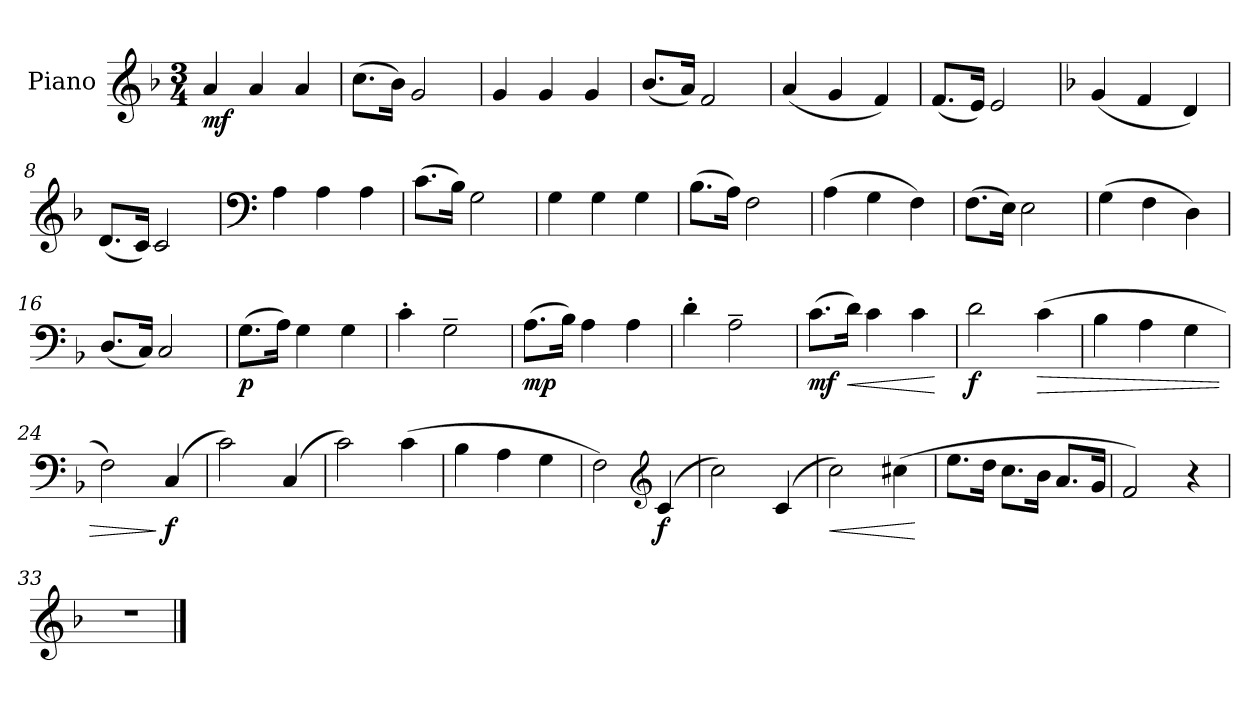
**kern	**dynam
*part1	*part1
*staff1	*staff1
*I"Piano	*
*I'Pno.	*
*clefG2	*
*k[b-]	*
*M3/4	*
*MM100	*
=1	=1
!	!LO:DY:b
4a/	mf
4a/	.
4a/	.
=2	=2
(>8.cc\L	.
16b-\Jk)	.
2g/	.
=3	=3
4g/	.
4g/	.
4g/	.
=4	=4
(<8.b-/L	.
16a/Jk)	.
2f/	.
=5	=5
(<4a/	.
4g/	.
4f/)	.
=6	=6
(<8.f/L	.
16e/Jk)	.
2e/	.
!!LO:LB:g=z
=7	=7
*k[b-]	*
(<4g/	.
4f/	.
4d/)	.
=8	=8
(<8.d/L	.
16c/Jk)	.
2c/	.
=9	=9
*clefF4	*
4A\	.
4A\	.
4A\	.
=10	=10
(>8.c\L	.
16B-\Jk)	.
2G\	.
=11	=11
4G\	.
4G\	.
4G\	.
=12	=12
(>8.B-\L	.
16A\Jk)	.
2F\	.
!!LO:LB:g=z
=13	=13
(>4A\	.
4G\	.
4F\)	.
=14	=14
(>8.F\L	.
16E\Jk)	.
2E\	.
=15	=15
(>4G\	.
4F\	.
4D\)	.
=16	=16
(<8.D/L	.
16C/Jk)	.
2C/	.
=17	=17
!	!LO:DY:b
(>8.G\L	p
16A\Jk)	.
4G\	.
4G\	.
=18	=18
4c'\	.
2G~\	.
!!LO:LB:g=z
=19	=19
!	!LO:DY:b
(>8.A\L	mp
16B-\Jk)	.
4A\	.
4A\	.
=20	=20
4d'\	.
2A~\	.
=21	=21
!	!LO:DY:b
(>8.c\L	mf
!	!LO:HP:b
16d\Jk)	<
4c\	.
4c\	.
.	[
=22	=22
!	!LO:DY:b
2d\	f
!	!LO:HP:b
(>4c\	>
=23	=23
4B-\	.
4A\	.
4G\	.
=24	=24
2F\)	.
!	!LO:DY:n=1:b
(<4C/	] f
=25	=25
2c\)	.
(<4C/	.
=26	=26
2c\)	.
(>4c\	.
!!LO:LB:g=z
=27	=27
4B-\	.
4A\	.
4G\	.
=28	=28
2F\)	.
*clefG2	*
!	!LO:DY:b
(<4c/	f
=29	=29
2cc\)	.
(<4c/	.
=30	=30
!	!LO:HP:b
2cc\)	<
(>4cc#X\	.
.	[
=31	=31
8.ee\L	.
16dd\Jk	.
8.cc\L	.
16b-\Jk	.
8.a/L	.
16g/Jk	.
=32	=32
2f/)	.
4r	.
=33	=33
2.r	.
==	==
*-	*-
